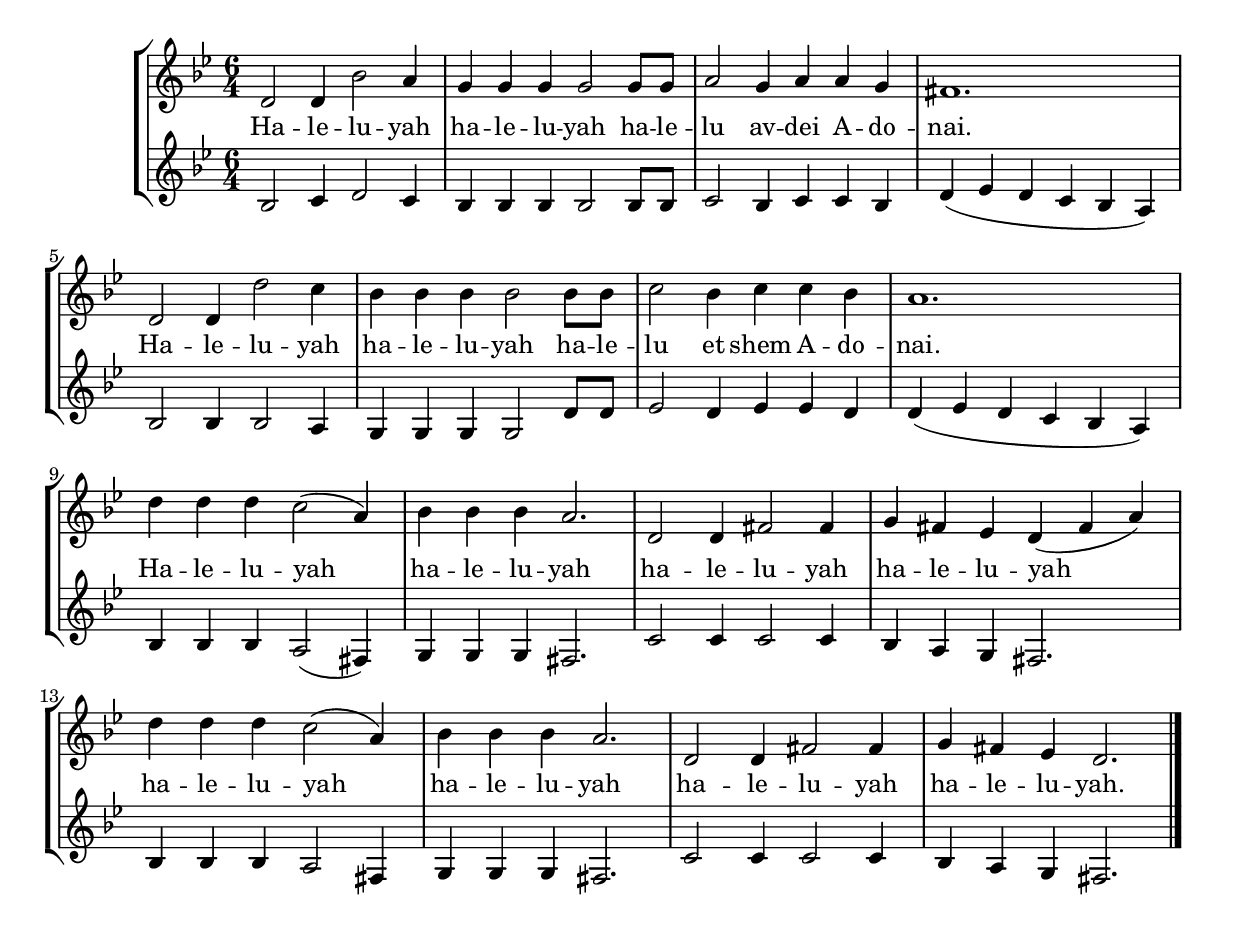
\version "2.13.50"

\include "defs.ly"

\score {
\new StaffGroup
<<
  \new Staff \new Voice = "melody" \relative c' {
    \time 6/4
    \key bes \major
    \set Staff.midiInstrument = #"piano"
   d2 d4 bes'2 a4
    | g g g g2 g8 g
    | a2 g4 a a g
    | fis1. \break
    | d2 d4 d'2 c4
    | bes4 bes bes bes2 bes8 bes
    | c2 bes4 c c bes
    | a1. \break
    | d4 d d c2( a4)
    | bes4 bes bes a2.
    | d,2 d4 fis2 fis4
    | g4 fis es d( fis a)
    | d d d c2( a4)
    | bes4 bes bes a2.
    | d,2 d4 fis2 fis4
    | g fis es d2. \bar "|."
  }
  
  \new Lyrics \with { \override VerticalAxisGroup #'staff-affinity = #CENTER }
    \lyricsto "melody" \lyricmode {
    Ha -- le -- lu -- yah ha -- le -- lu -- yah ha -- le -- lu av -- dei A -- do -- nai.
    Ha -- le -- lu -- yah ha -- le -- lu -- yah ha -- le -- lu et shem A -- do -- nai.
    Ha -- le -- lu -- yah ha -- le -- lu -- yah
    ha -- le -- lu -- yah ha -- le -- lu -- yah
    ha -- le -- lu -- yah ha -- le -- lu -- yah
    ha -- le -- lu -- yah ha -- le -- lu -- yah.
  }
  
  \new Staff \new Voice \relative c' {
    \key g \minor
    bes2 c4 d2 c4
    | bes4 bes bes bes2 bes8 bes
    | c2 bes4 c c bes
    | d( es d c bes a)
    | bes2 bes4 bes2 a4
    | g4 g g g2 d'8 d
    | es2 d4 es es d
    | d( es d c bes a)
    | bes bes bes a2( fis4)
    | g4 g g fis2.
    | c'2 c4 c2 c4
    | bes a g fis2.
    | bes4 bes bes a2 fis4
    | g4 g g fis2.
    | c'2 c4 c2 c4
    | bes a g fis2.
  }
>>

\layout {}
\midi {
  \context {
    \Score
    tempoWholesPerMinute = #(ly:make-moment 180 4)
  }
}
}